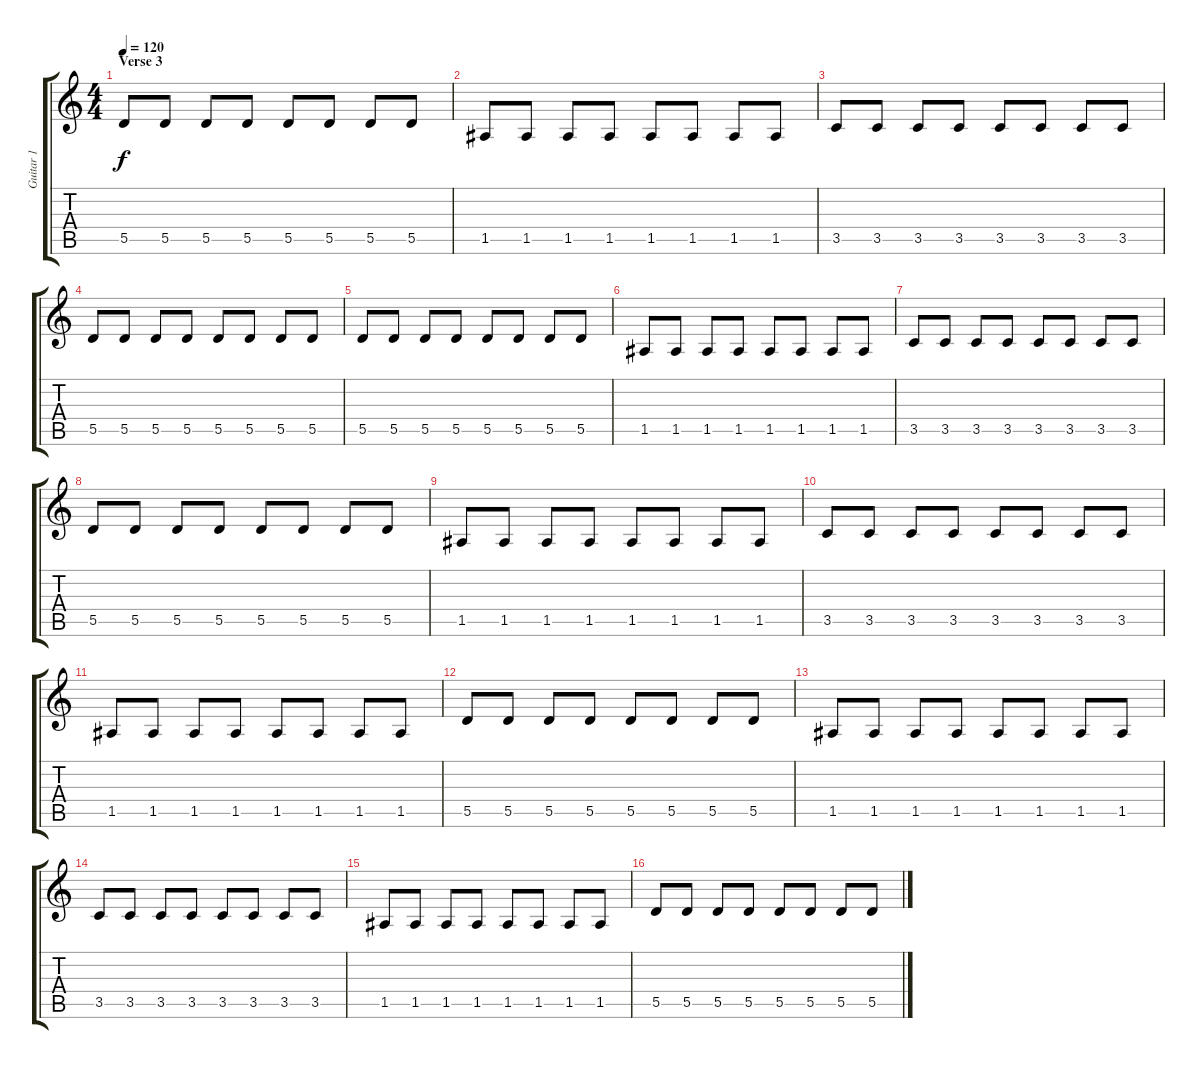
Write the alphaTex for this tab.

\track ("Guitar 1" "Guitar 1") {instrument acousticguitarnylon}
\staff {score tabs}
\tuning (E4 B3 G3 D3 A2 E2) {hide}
\ts (4 4)
\section ("" "Verse 3")
\tempo 120
\clef g2
\ks c
5.5.8{dy f instrument distortionguitar} 5.5.8 5.5.8 5.5.8 5.5.8 5.5.8 5.5.8 5.5.8 |
1.5.8 1.5.8 1.5.8 1.5.8 1.5.8 1.5.8 1.5.8 1.5.8 |
3.5.8 3.5.8 3.5.8 3.5.8 3.5.8 3.5.8 3.5.8 3.5.8 |
5.5.8 5.5.8 5.5.8 5.5.8 5.5.8 5.5.8 5.5.8 5.5.8 |
5.5.8 5.5.8 5.5.8 5.5.8 5.5.8 5.5.8 5.5.8 5.5.8 |
1.5.8 1.5.8 1.5.8 1.5.8 1.5.8 1.5.8 1.5.8 1.5.8 |
3.5.8 3.5.8 3.5.8 3.5.8 3.5.8 3.5.8 3.5.8 3.5.8 |
5.5.8 5.5.8 5.5.8 5.5.8 5.5.8 5.5.8 5.5.8 5.5.8 |
1.5.8 1.5.8 1.5.8 1.5.8 1.5.8 1.5.8 1.5.8 1.5.8 |
3.5.8 3.5.8 3.5.8 3.5.8 3.5.8 3.5.8 3.5.8 3.5.8 |
1.5.8 1.5.8 1.5.8 1.5.8 1.5.8 1.5.8 1.5.8 1.5.8 |
5.5.8 5.5.8 5.5.8 5.5.8 5.5.8 5.5.8 5.5.8 5.5.8 |
1.5.8 1.5.8 1.5.8 1.5.8 1.5.8 1.5.8 1.5.8 1.5.8 |
3.5.8 3.5.8 3.5.8 3.5.8 3.5.8 3.5.8 3.5.8 3.5.8 |
1.5.8 1.5.8 1.5.8 1.5.8 1.5.8 1.5.8 1.5.8 1.5.8 |
5.5.8 5.5.8 5.5.8 5.5.8 5.5.8 5.5.8 5.5.8 5.5.8
